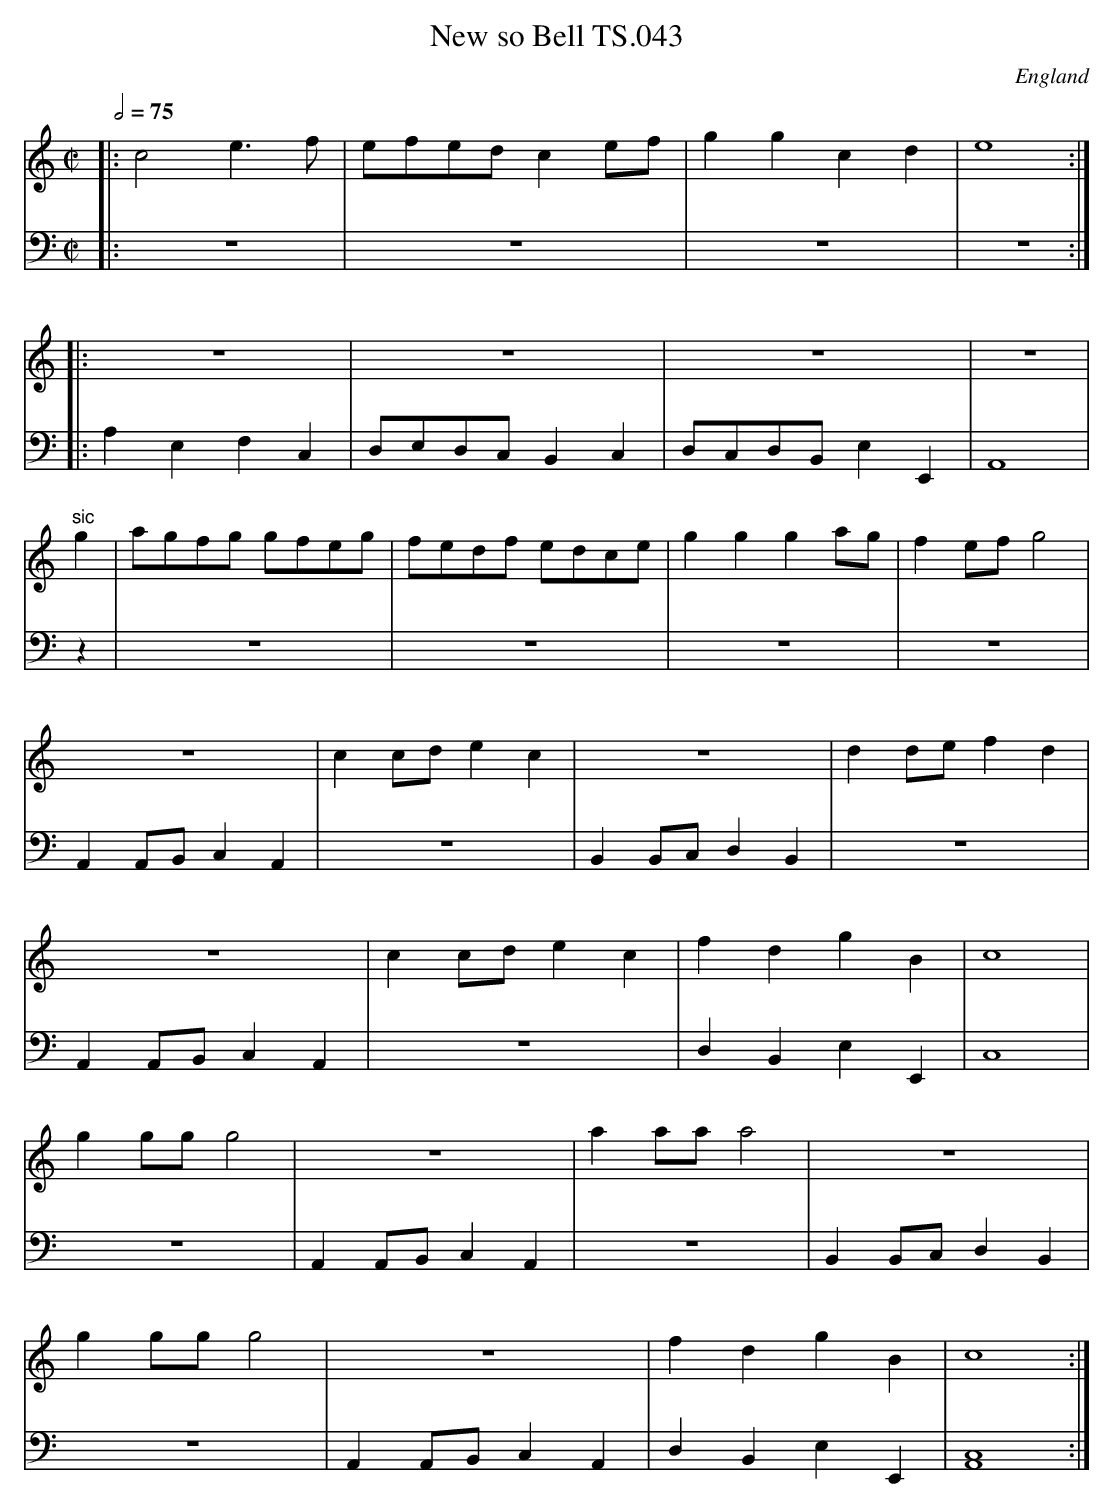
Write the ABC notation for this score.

X:1
T:New so Bell TS.043
M:C|
L:1/8
Q:1/2=75
O:England
K:C major
[V:1]|:c4e3f|efedc2ef|g2g2c2d2|e8:|
[V:2]|:z8|z8|z8|z8:|
[V:1]|:z8|z8|z8|z8|
[V:2]|:A,2E,2F,2C,2|D,E,D,C,B,,2C,2|D,C,D,B,,E,2E,,2|A,,8|
[V:1]"sic"g2|agfg gfeg|fedf edce|g2g2g2ag|f2efg4|
[V:2]z2|z8|z8|z8|z8|
[V:1]z8|c2cde2c2|z8|d2def2d2|
[V:2]A,,2A,,B,,C,2A,,2|z8|B,,2B,,C,D,2B,,2|z8|
[V:1]z8|c2cde2c2|f2d2g2B2|c8|
[V:2]A,,2A,,B,,C,2A,,2|z8|D,2B,,2E,2E,,2|C,8|
[V:1]g2ggg4|z8|a2aaa4|z8|
[V:2]z8|A,,2A,,B,,C,2A,,2|z8|B,,2B,,C,D,2B,,2|
[V:1]g2ggg4|z8|f2d2g2B2|c8:|
[V:2]z8|A,,2A,,B,,C,2A,,2|D,2B,,2E,2E,,2|[A,,8C,8]:|
